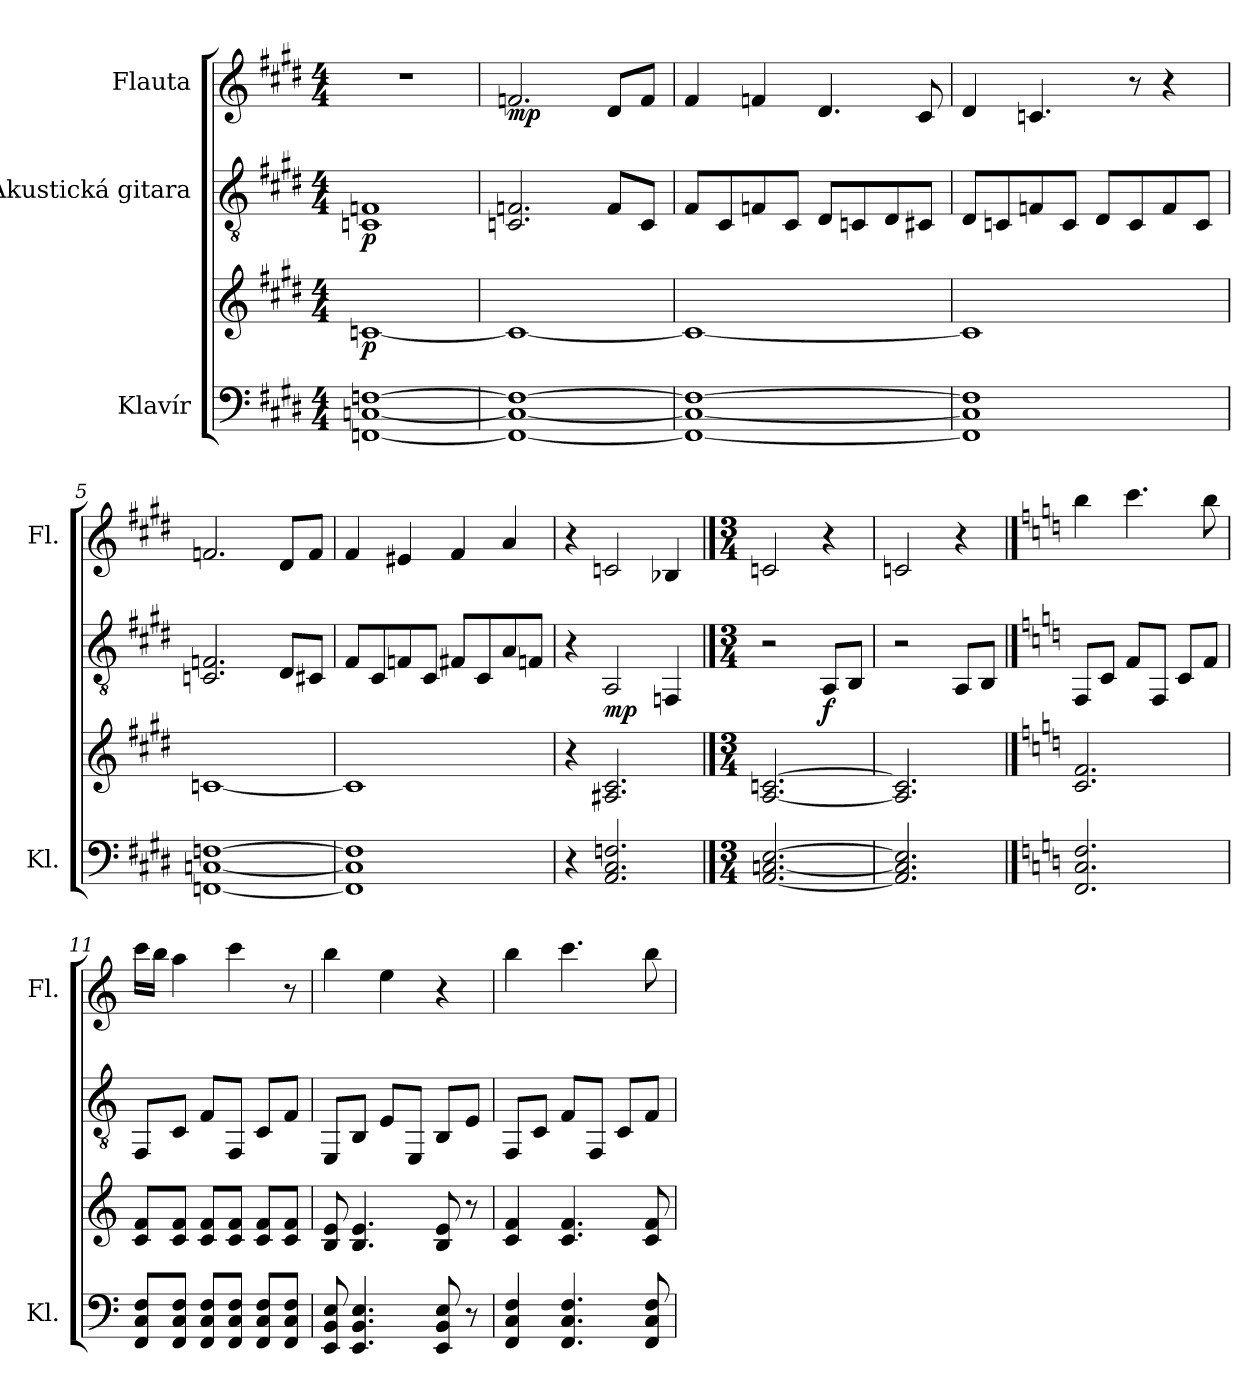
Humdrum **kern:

**kern	**kern	**dynam	**kern	**dynam	**kern	**dynam
*part3	*part3	*part3	*part2	*part2	*part1	*part1
*staff4	*staff3	*staff3/4	*staff2	*staff2	*staff1	*staff1
*I"Klavír	*	*	*I"Akustická gitara	*	*I"Flauta	*
*I'Kl.	*	*	*	*	*I'Fl.	*
*clefF4	*clefG2	*	*clefGv2	*	*clefG2	*
*k[f#c#g#d#]	*k[f#c#g#d#]	*	*k[f#c#g#d#]	*	*k[f#c#g#d#]	*
*M4/4	*M4/4	*	*M4/4	*	*M4/4	*
*MM80	*MM80	*	*MM80	*	*MM80	*
=1	=1	=1	=1	=1	=1	=1
!	!	!LO:DY:b	!	!LO:DY:b	!	!
[1FFn [1Cn [1Fn	[1cn	p	1Cn 1Fn	p	1r	.
=2	=2	=2	=2	=2	=2	=2
!	!	!	!	!	!	!LO:DY:b
1FF_ 1C_ 1F_	1c_	.	2.Cn/ 2.Fn/	.	2.fn/	mp
.	.	.	8F/L	.	8d#/L	.
.	.	.	8C/J	.	8f/J	.
=3	=3	=3	=3	=3	=3	=3
1FF_ 1C_ 1F_	1c_	.	8F#/L	.	4f#/	.
.	.	.	8C#/	.	.	.
.	.	.	8Fn/	.	4fn/	.
.	.	.	8C#/J	.	.	.
.	.	.	8D#/L	.	4.d#/	.
.	.	.	8Cn/	.	.	.
.	.	.	8D#/	.	.	.
.	.	.	8C#X/J	.	8c#/	.
=4	=4	=4	=4	=4	=4	=4
1FF] 1C] 1F]	1c]	.	8D#/L	.	4d#/	.
.	.	.	8Cn/	.	.	.
.	.	.	8Fn/	.	4.cn/	.
.	.	.	8C/J	.	.	.
.	.	.	8D#/L	.	.	.
.	.	.	8C/	.	8r	.
.	.	.	8F/	.	4r	.
.	.	.	8C/J	.	.	.
!!LO:LB:g=z
=5	=5	=5	=5	=5	=5	=5
[1FFn [1Cn [1Fn	[1cn	.	2.Cn/ 2.Fn/	.	2.fn/	.
.	.	.	8D#/L	.	8d#/L	.
.	.	.	8C#X/J	.	8f/J	.
=6	=6	=6	=6	=6	=6	=6
1FF] 1C] 1F]	1c]	.	8F#/L	.	4f#/	.
.	.	.	8C#/	.	.	.
.	.	.	8Fn/	.	4e#X/	.
.	.	.	8C#/J	.	.	.
.	.	.	8F#X/L	.	4f#/	.
.	.	.	8C#/	.	.	.
.	.	.	8A/	.	4a/	.
.	.	.	8Fn/J	.	.	.
=7	=7	=7	=7	=7	=7	=7
4r	4r	.	4r	.	4r	.
!	!	!	!	!LO:DY:b	!	!
2.AA/ 2.C#/ 2.Fn/	2.A#X/ 2.c#/	.	2AA/	mp	2cn/	.
.	.	.	4FFn/	.	4B-X/	.
==8	==8	==8	==8	==8	==8	==8
*M3/4	*M3/4	*	*M3/4	*	*M3/4	*
[2.AA/ [2.Cn/ [2.E/	[2.A/ [2.cn/	.	2r	.	2cn/	.
!	!	!	!	!LO:DY:b	!	!
.	.	.	8AA/L	f	4r	.
.	.	.	8BB/J	.	.	.
=9	=9	=9	=9	=9	=9	=9
2.AA/] 2.C/] 2.E/]	2.A/] 2.c/]	.	2r	.	2cn/	.
.	.	.	8AA/L	.	4r	.
.	.	.	8BB/J	.	.	.
!!LO:PB:g=z
==10	==10	==10	==10	==10	==10	==10
*k[]	*k[]	*	*k[]	*	*k[]	*
*	*	*	*	*	*MM80	*
2.FF/ 2.C/ 2.F/	2.c/ 2.f/	.	8FF/L	.	4bb\	.
.	.	.	8C/J	.	.	.
.	.	.	8F/L	.	4.ccc\	.
.	.	.	8FF/J	.	.	.
.	.	.	8C/L	.	.	.
.	.	.	8F/J	.	8bb\	.
=11	=11	=11	=11	=11	=11	=11
8FF/ 8C/ 8F/L	8c/ 8f/L	.	8FF/L	.	16ccc\LL	.
.	.	.	.	.	16bb\JJ	.
8FF/ 8C/ 8F/J	8c/ 8f/J	.	8C/J	.	4aa\	.
8FF/ 8C/ 8F/L	8c/ 8f/L	.	8F/L	.	.	.
8FF/ 8C/ 8F/J	8c/ 8f/J	.	8FF/J	.	4ccc\	.
8FF/ 8C/ 8F/L	8c/ 8f/L	.	8C/L	.	.	.
8FF/ 8C/ 8F/J	8c/ 8f/J	.	8F/J	.	8r	.
=12	=12	=12	=12	=12	=12	=12
8EE/ 8BB/ 8E/	8B/ 8e/	.	8EE/L	.	4bb\	.
4.EE/ 4.BB/ 4.E/	4.B/ 4.e/	.	8BB/J	.	.	.
.	.	.	8E/L	.	4ee\	.
.	.	.	8EE/J	.	.	.
8EE/ 8BB/ 8E/	8B/ 8e/	.	8BB/L	.	4r	.
8r	8r	.	8E/J	.	.	.
=13	=13	=13	=13	=13	=13	=13
4FF/ 4C/ 4F/	4c/ 4f/	.	8FF/L	.	4bb\	.
.	.	.	8C/J	.	.	.
4.FF/ 4.C/ 4.F/	4.c/ 4.f/	.	8F/L	.	4.ccc\	.
.	.	.	8FF/J	.	.	.
.	.	.	8C/L	.	.	.
8FF/ 8C/ 8F/	8c/ 8f/	.	8F/J	.	8bb\	.
=	=	=	=	=	=	=
*-	*-	*-	*-	*-	*-	*-
